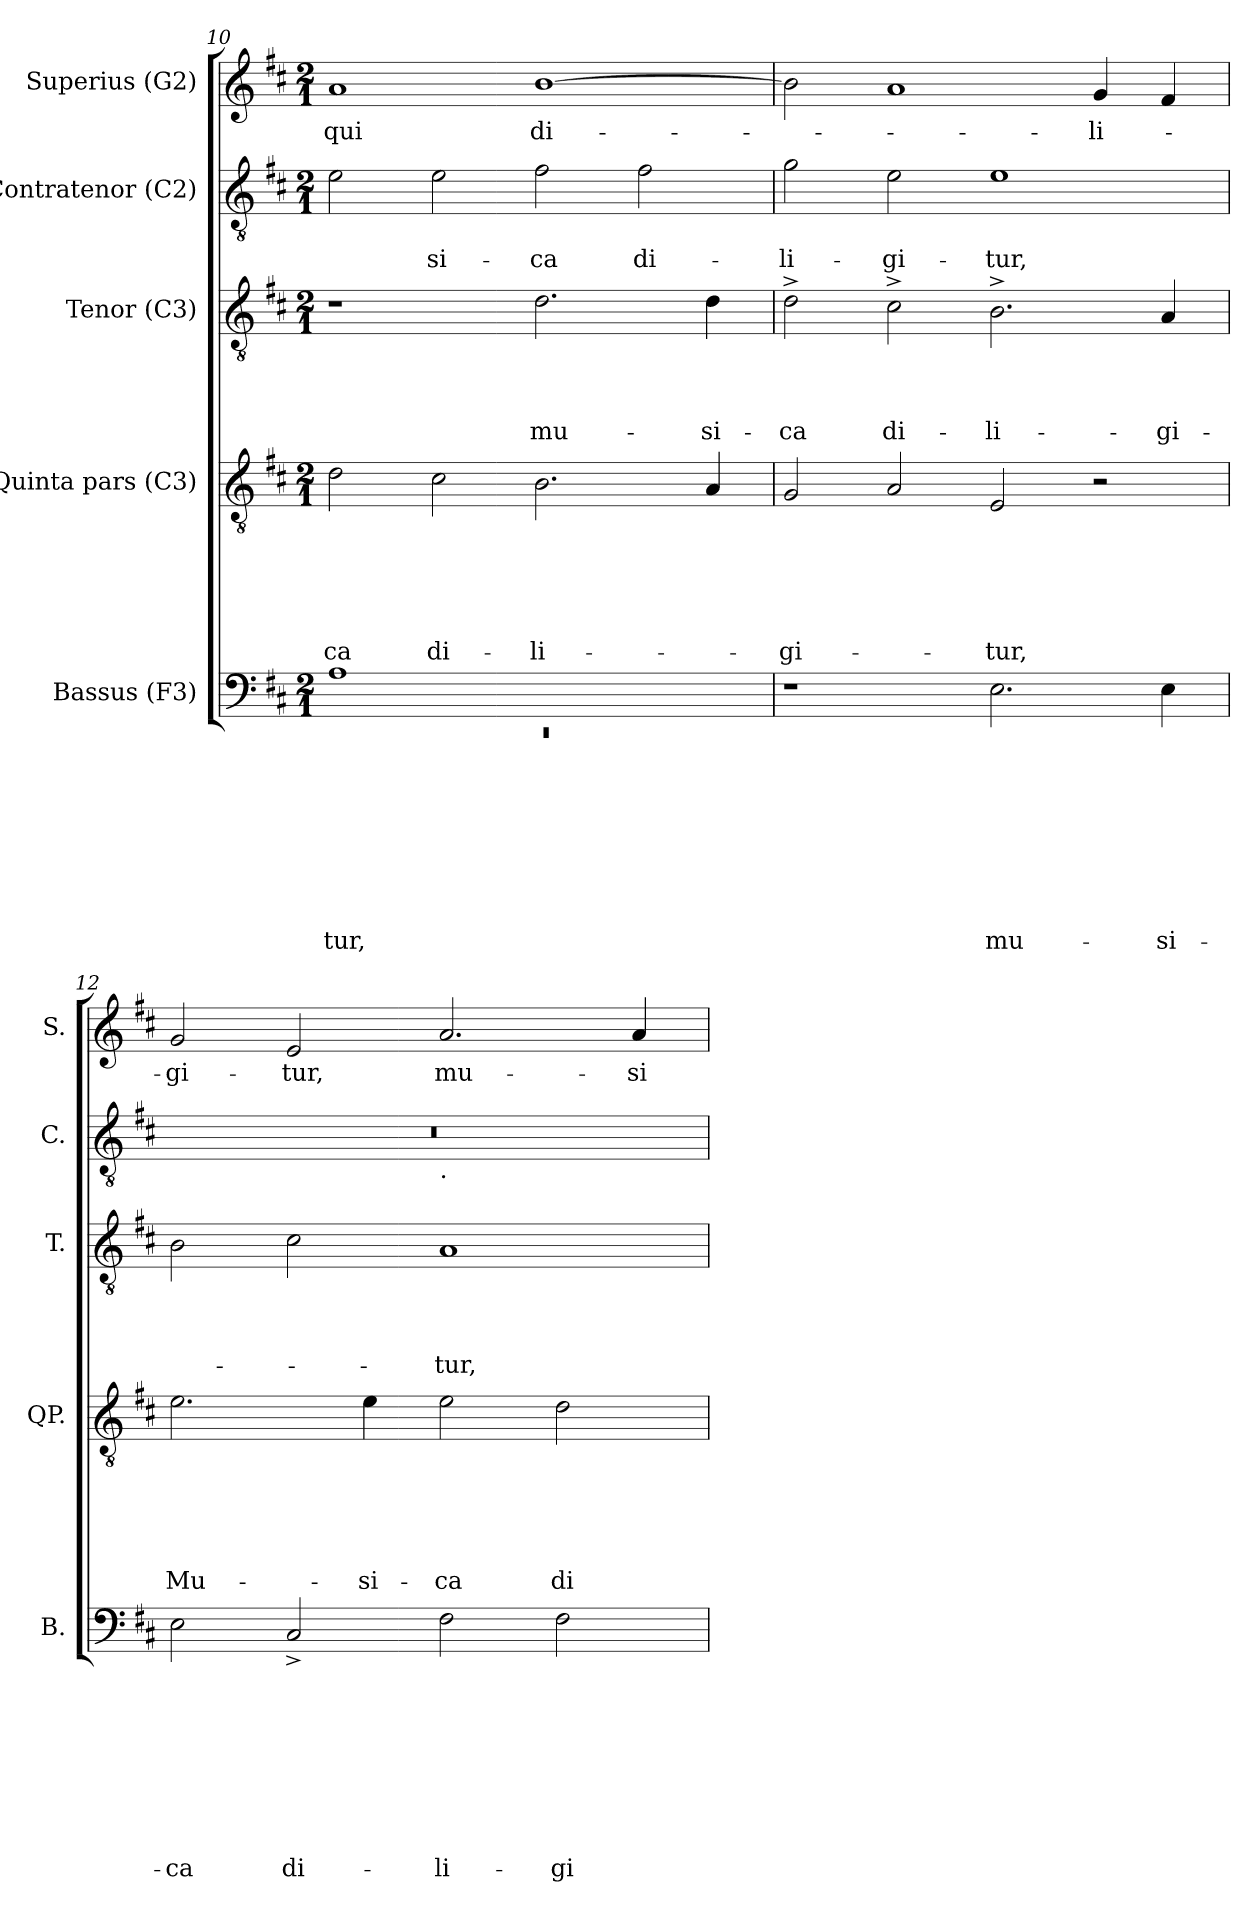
**kern	**text	**text	**text	**text	**text	**text	**text	**text	**text	**kern	**text	**text	**text	**text	**text	**text	**kern	**text	**text	**text	**text	**kern	**text	**text	**kern	**text
*part5	*part5	*part5	*part5	*part5	*part5	*part5	*part5	*part5	*part5	*part4	*part4	*part4	*part4	*part4	*part4	*part4	*part3	*part3	*part3	*part3	*part3	*part2	*part2	*part2	*part1	*part1
*staff5	*staff5	*staff5	*staff5	*staff5	*staff5	*staff5	*staff5	*staff5	*staff5	*staff4	*staff4	*staff4	*staff4	*staff4	*staff4	*staff4	*staff3	*staff3	*staff3	*staff3	*staff3	*staff2	*staff2	*staff2	*staff1	*staff1
*I"Bassus (F3)	*	*	*	*	*	*	*	*	*	*I"Quinta pars (C3)	*	*	*	*	*	*	*I"Tenor (C3)	*	*	*	*	*I"Contratenor (C2)	*	*	*I"Superius (G2)	*
*I'B.	*	*	*	*	*	*	*	*	*	*I'QP.	*	*	*	*	*	*	*I'T.	*	*	*	*	*I'C.	*	*	*I'S.	*
*clefF4	*	*	*	*	*	*	*	*	*	*clefGv2	*	*	*	*	*	*	*clefGv2	*	*	*	*	*clefGv2	*	*	*clefG2	*
*k[f#c#]	*	*	*	*	*	*	*	*	*	*k[f#c#]	*	*	*	*	*	*	*k[f#c#]	*	*	*	*	*k[f#c#]	*	*	*k[f#c#]	*
*D:	*	*	*	*	*	*	*	*	*	*D:	*	*	*	*	*	*	*D:	*	*	*	*	*D:	*	*	*D:	*
*M2/1	*	*	*	*	*	*	*	*	*	*M2/1	*	*	*	*	*	*	*M2/1	*	*	*	*	*M2/1	*	*	*M2/1	*
=10	=10	=10	=10	=10	=10	=10	=10	=10	=10	=10	=10	=10	=10	=10	=10	=10	=10	=10	=10	=10	=10	=10	=10	=10	=10	=10
*^	*	*	*	*	*	*	*	*	*	*	*	*	*	*	*	*	*	*	*	*	*	*	*	*	*	*
!	!LO:N:vis=1	!	!	!	!	!	!	!	!	!LO:LY:b	!	!	!	!	!	!	!LO:LY:b	!	!	!	!	!	!	!	!	!	!LO:LY:b
1A	0rEE	.	.	.	.	.	.	.	.	-tur,	2d\	.	.	.	.	.	-ca	1r	.	.	.	.	2e\	.	.	1a	qui
!	!	!	!	!	!	!	!	!	!	!	!	!	!	!	!	!	!LO:LY:b	!	!	!	!	!	!	!	!LO:LY:b	!	!
.	.	.	.	.	.	.	.	.	.	.	2c#\	.	.	.	.	.	di-	.	.	.	.	.	2e\	.	-si-	.	.
!	!	!	!	!	!	!	!	!	!	!	!	!	!	!	!	!	!LO:LY:b	!	!	!	!	!LO:LY:b	!	!	!LO:LY:b	!	!LO:LY:b
1ryy	.	.	.	.	.	.	.	.	.	.	2.B\	.	.	.	.	.	-li-	2.d\	.	.	.	mu-	2f#\	.	-ca	[>1b	di-
!	!	!	!	!	!	!	!	!	!	!	!	!	!	!	!	!	!	!	!	!	!	!	!	!	!LO:LY:b	!	!
.	.	.	.	.	.	.	.	.	.	.	.	.	.	.	.	.	.	.	.	.	.	.	2f#\	.	di-	.	.
!	!	!	!	!	!	!	!	!	!	!	!	!	!	!	!	!	!	!	!	!	!	!LO:LY:b	!	!	!	!	!
.	.	.	.	.	.	.	.	.	.	.	4A/	.	.	.	.	.	.	4d\	.	.	.	-si-	.	.	.	.	.
*v	*v	*	*	*	*	*	*	*	*	*	*	*	*	*	*	*	*	*	*	*	*	*	*	*	*	*	*
=11	=11	=11	=11	=11	=11	=11	=11	=11	=11	=11	=11	=11	=11	=11	=11	=11	=11	=11	=11	=11	=11	=11	=11	=11	=11	=11
!	!	!	!	!	!	!	!	!	!	!	!	!	!	!	!	!LO:LY:b	!	!	!	!	!LO:LY:b	!	!	!LO:LY:b	!	!
1r	.	.	.	.	.	.	.	.	.	2G/	.	.	.	.	.	-gi-	2d^>\	.	.	.	-ca	2g\	.	-li-	2b\]	.
!	!	!	!	!	!	!	!	!	!	!	!	!	!	!	!	!	!	!	!	!	!LO:LY:b	!	!	!LO:LY:b	!	!
.	.	.	.	.	.	.	.	.	.	2A/	.	.	.	.	.	.	2c#^>\	.	.	.	di-	2e\	.	-gi-	1a	.
!	!	!	!	!	!	!	!	!	!LO:LY:b	!	!	!	!	!	!	!LO:LY:b	!	!	!	!	!LO:LY:b	!	!	!LO:LY:b	!	!
2.E\	.	.	.	.	.	.	.	.	mu-	2E/	.	.	.	.	.	-tur,	2.B^>\	.	.	.	-li-	1e	.	-tur,	.	.
!	!	!	!	!	!	!	!	!	!	!	!	!	!	!	!	!	!	!	!	!	!	!	!	!	!	!LO:LY:b
.	.	.	.	.	.	.	.	.	.	2r	.	.	.	.	.	.	.	.	.	.	.	.	.	.	4g/	-li-
!	!	!	!	!	!	!	!	!	!LO:LY:b	!	!	!	!	!	!	!	!	!	!	!	!LO:LY:b	!	!	!	!	!
4E\	.	.	.	.	.	.	.	.	-si-	.	.	.	.	.	.	.	4A/	.	.	.	-gi-	.	.	.	4f#/	.
=12	=12	=12	=12	=12	=12	=12	=12	=12	=12	=12	=12	=12	=12	=12	=12	=12	=12	=12	=12	=12	=12	=12	=12	=12	=12	=12
!	!	!	!	!	!	!	!	!	!LO:LY:b	!	!	!	!	!	!	!LO:LY:b	!	!	!	!	!	!	!	!	!	!LO:LY:b
*	*	*	*	*	*	*	*	*	*	*	*	*	*	*	*	*	*	*	*	*	*	*^	*	*	*	*
2E\	.	.	.	.	.	.	.	.	-ca	2.e\	.	.	.	.	.	Mu-	2B\	.	.	.	.	0r	1ryy	.	.	2g/	-gi-
!	!	!	!	!	!	!	!	!	!LO:LY:b	!	!	!	!	!	!	!	!	!	!	!	!	!	!	!	!	!	!LO:LY:b
2C#^</	.	.	.	.	.	.	.	.	di-	.	.	.	.	.	.	.	2c#\	.	.	.	.	.	.	.	.	2e/	-tur,
!	!	!	!	!	!	!	!	!	!	!	!	!	!	!	!	!LO:LY:b	!	!	!	!	!	!	!	!	!	!	!
.	.	.	.	.	.	.	.	.	.	4e\	.	.	.	.	.	-si-	.	.	.	.	.	.	.	.	.	.	.
!	!	!	!	!	!	!	!	!	!	!	!	!	!	!	!	!	!	!	!	!	!	!	!LO:TX:b:t=.	!	!	!	!
!	!	!	!	!	!	!	!	!	!LO:LY:b	!	!	!	!	!	!	!LO:LY:b	!	!	!	!	!LO:LY:b	!	!	!	!	!	!LO:LY:b
2F#\	.	.	.	.	.	.	.	.	-li-	2e\	.	.	.	.	.	-ca	1A	.	.	.	-tur,	.	1ryy	.	.	2.a/	mu-
!	!	!	!	!	!	!	!	!	!LO:LY:b	!	!	!	!	!	!	!LO:LY:b	!	!	!	!	!	!	!	!	!	!	!
2F#\	.	.	.	.	.	.	.	.	-gi-	2d\	.	.	.	.	.	di-	.	.	.	.	.	.	.	.	.	.	.
!	!	!	!	!	!	!	!	!	!	!	!	!	!	!	!	!	!	!	!	!	!	!	!	!	!	!	!LO:LY:b
.	.	.	.	.	.	.	.	.	.	.	.	.	.	.	.	.	.	.	.	.	.	.	.	.	.	4a/	-si-
*	*	*	*	*	*	*	*	*	*	*	*	*	*	*	*	*	*	*	*	*	*	*v	*v	*	*	*	*
=	=	=	=	=	=	=	=	=	=	=	=	=	=	=	=	=	=	=	=	=	=	=	=	=	=	=
*-	*-	*-	*-	*-	*-	*-	*-	*-	*-	*-	*-	*-	*-	*-	*-	*-	*-	*-	*-	*-	*-	*-	*-	*-	*-	*-
